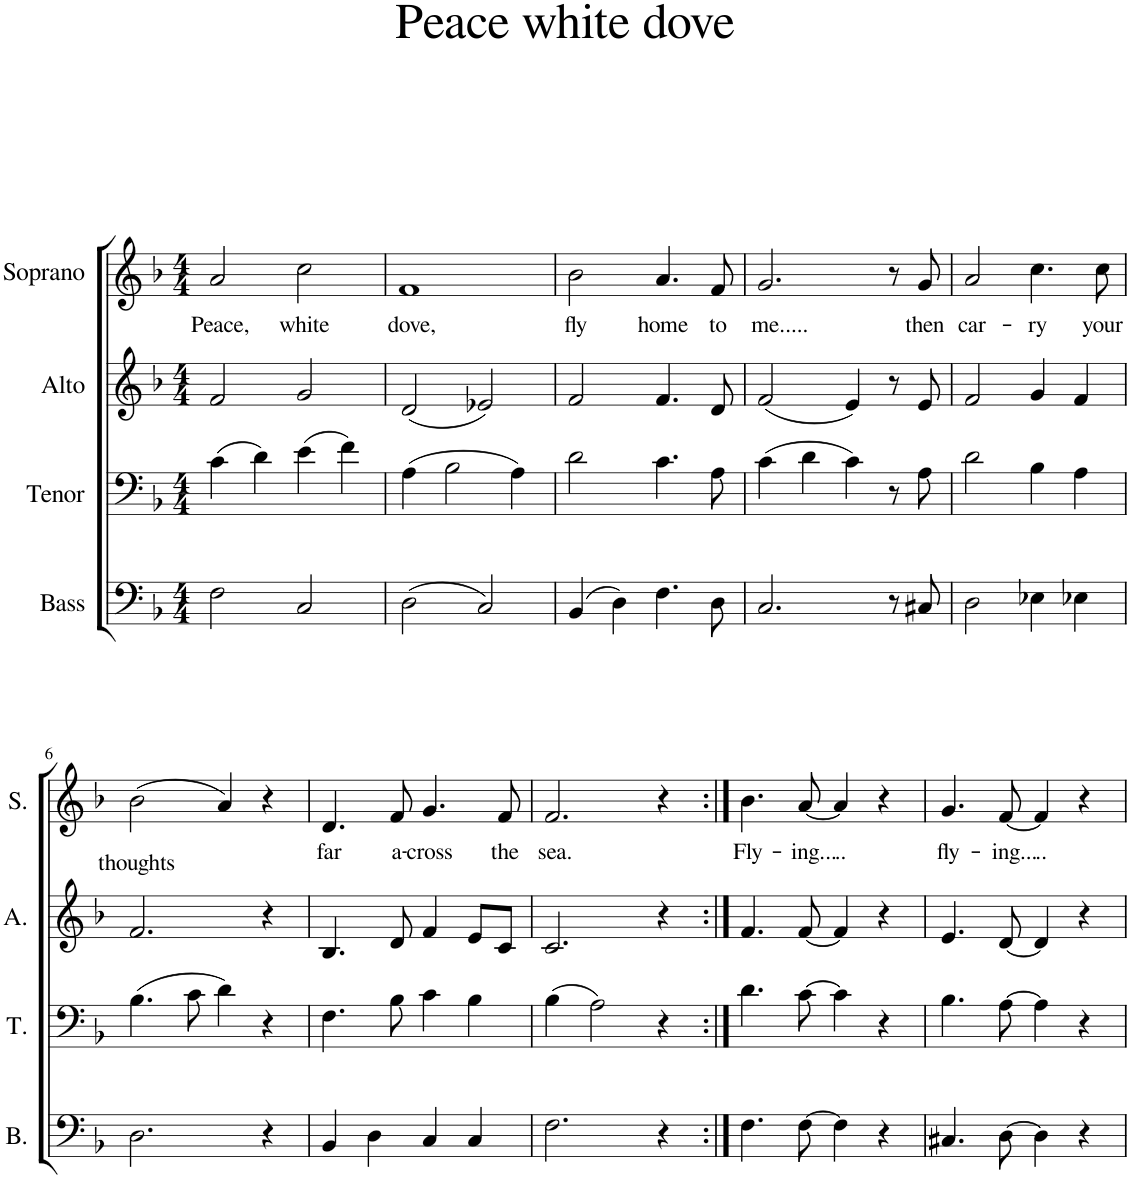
**kern	**kern	**kern	**kern	**text
*part4	*part3	*part2	*part1	*part1
*staff4	*staff3	*staff2	*staff1	*staff1
*I"Bass	*I"Tenor	*I"Alto	*I"Soprano	*
*I'B.	*I'T.	*I'A.	*I'S.	*
*clefF4	*clefF4	*clefG2	*clefG2	*
*k[b-]	*k[b-]	*k[b-]	*k[b-]	*
*M4/4	*M4/4	*M4/4	*M4/4	*
=1	=1	=1	=1	=1
!	!	!	!	!LO:LY:b
2F\	(4c\	2f/	2a/	Peace,
.	4d\)	.	.	.
!	!	!	!	!LO:LY:b
2C/	(4e\	2g/	2cc\	white
.	4f\)	.	.	.
=2	=2	=2	=2	=2
!	!	!	!	!LO:LY:b
(2D\	(4A\	(2d/	1f	dove,
.	2B-\	.	.	.
2C/)	.	2e-X/)	.	.
.	4A\)	.	.	.
=3	=3	=3	=3	=3
!	!	!	!	!LO:LY:b
(4BB-/	2d\	2f/	2b-\	fly
4D\)	.	.	.	.
!	!	!	!	!LO:LY:b
4.F\	4.c\	4.f/	4.a/	home
!	!	!	!	!LO:LY:b
8D\	8A\	8d/	8f/	to
=4	=4	=4	=4	=4
!	!	!	!	!LO:LY:b
2.C/	(4c\	(2f/	2.g/	me.....
.	4d\	.	.	.
.	4c\)	4e/)	.	.
8r	8r	8r	8r	.
!	!	!	!	!LO:LY:b
8C#X/	8A\	8e/	8g/	then
=5	=5	=5	=5	=5
!	!	!	!	!LO:LY:b
2D\	2d\	2f/	2a/	car-
!	!	!	!	!LO:LY:b
4E-X\	4B-\	4g/	4.cc\	-ry
4E-X\	4A\	4f/	.	.
!	!	!	!	!LO:LY:b
.	.	.	8cc\	your
!!LO:LB:g=z
=6	=6	=6	=6	=6
!	!	!	!	!LO:LY:b
2.D\	(4.B-\	2.f/	(2b-\	thoughts
.	8c\	.	.	.
.	4d\)	.	4a/)	.
4r	4r	4r	4r	.
=7	=7	=7	=7	=7
!	!	!	!	!LO:LY:b
4BB-/	4.F\	4.B-/	4.d/	far
4D\	.	.	.	.
!	!	!	!	!LO:LY:b
.	8B-\	8d/	8f/	a-
!	!	!	!	!LO:LY:b
4C/	4c\	4f/	4.g/	-cross
4C/	4B-\	8e/L	.	.
!	!	!	!	!LO:LY:b
.	.	8c/J	8f/	the
=8	=8	=8	=8	=8
!	!	!	!	!LO:LY:b
2.F\	(4B-\	2.c/	2.f/	sea.
.	2A\)	.	.	.
4r	4r	4r	4r	.
=9:|!	=9:|!	=9:|!	=9:|!	=9:|!
!	!	!	!	!LO:LY:b
4.F\	4.d\	4.f/	4.b-\	Fly-
!	!	!	!	!LO:LY:b
[8F\	[8c\	[8f/	[8a/	-ing...
!	!	!	!	!LO:LY:b
4F\]	4c\]	4f/]	4a/]	..
4r	4r	4r	4r	.
=10	=10	=10	=10	=10
!	!	!	!	!LO:LY:b
4.C#X/	4.B-\	4.e/	4.g/	fly-
!	!	!	!	!LO:LY:b
[8D\	[8A\	[8d/	[8f/	-ing...
!	!	!	!	!LO:LY:b
4D\]	4A\]	4d/]	4f/]	..
4r	4r	4r	4r	.
=	=	=	=	=
*-	*-	*-	*-	*-
